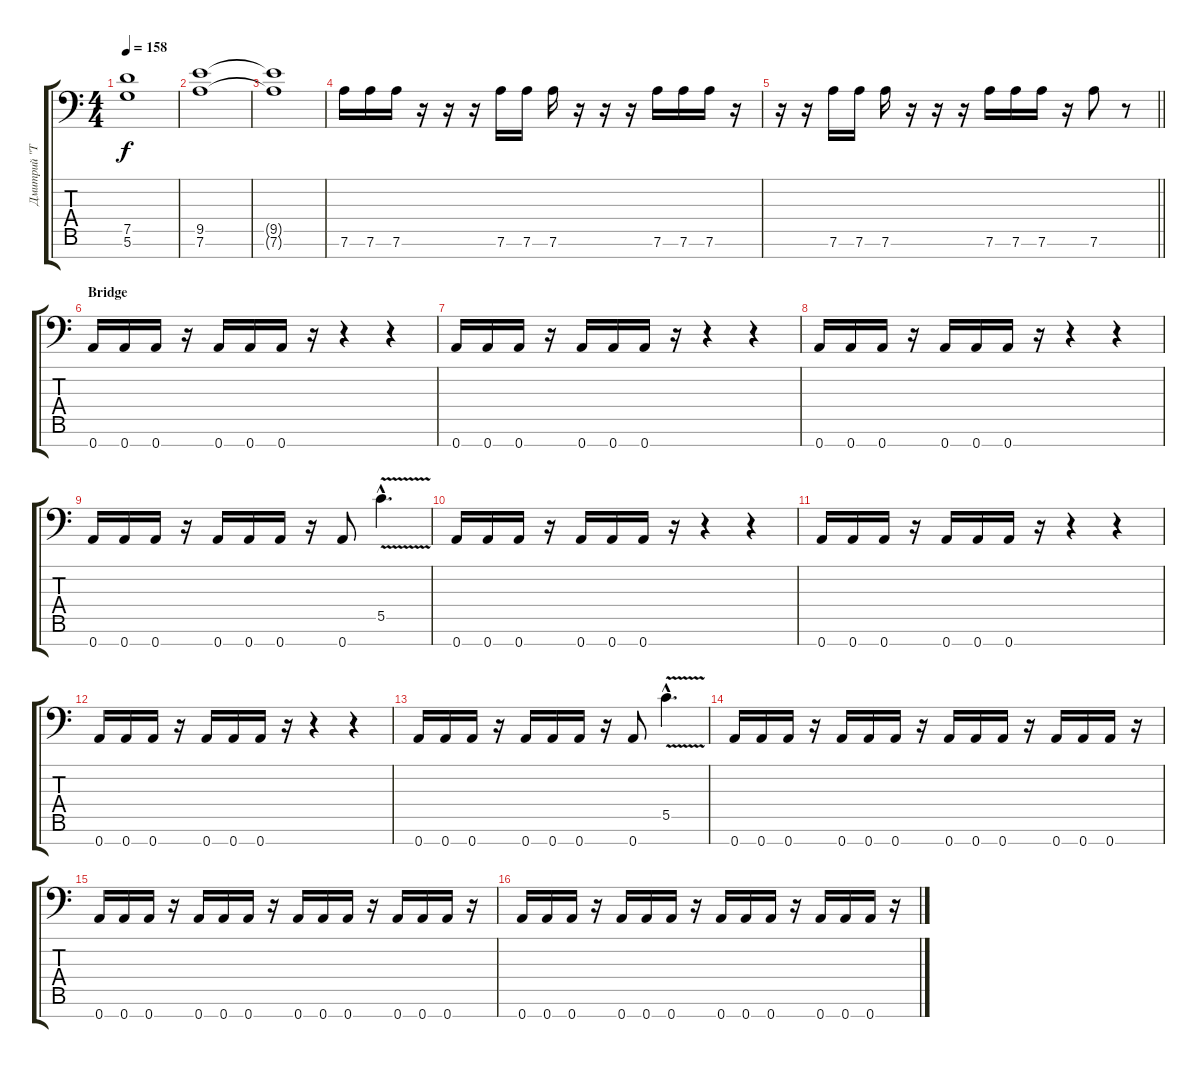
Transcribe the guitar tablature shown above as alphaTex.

\track ("Дмитрий \"Terris\" Процко" "Дмитрий \"T") {instrument acousticguitarsteel}
\staff {score tabs}
\tuning (D4 A3 F3 C3 G2 D2 A1) {hide}
\ts (4 4)
\tempo 158
\clef f4
\ks c
(7.5 5.6).1{dy f} |
(9.5 7.6).1 |
(9.5{t} 7.6{t}).1 |
7.6.16 7.6.16 7.6.16 r.16 r.16 r.16 7.6.16 7.6.16 7.6.16 r.16 r.16 r.16 7.6.16 7.6.16 7.6.16 r.16 |
\barLineRight lightlight
r.16 r.16 7.6.16 7.6.16 7.6.16 r.16 r.16 r.16 7.6.16 7.6.16 7.6.16 r.16 7.6.8 r.8 |
\section ("" "Bridge")
0.7.16 0.7.16 0.7.16 r.16 0.7.16 0.7.16 0.7.16 r.16 r.4 r.4 |
0.7.16 0.7.16 0.7.16 r.16 0.7.16 0.7.16 0.7.16 r.16 r.4 r.4 |
0.7.16 0.7.16 0.7.16 r.16 0.7.16 0.7.16 0.7.16 r.16 r.4 r.4 |
0.7.16 0.7.16 0.7.16 r.16 0.7.16 0.7.16 0.7.16 r.16 0.7.8 5.5{v hac}.4{d instrument guitarharmonics} |
0.7.16{instrument overdrivenguitar} 0.7.16 0.7.16 r.16 0.7.16 0.7.16 0.7.16 r.16 r.4 r.4 |
0.7.16 0.7.16 0.7.16 r.16 0.7.16 0.7.16 0.7.16 r.16 r.4 r.4 |
0.7.16 0.7.16 0.7.16 r.16 0.7.16 0.7.16 0.7.16 r.16 r.4 r.4 |
0.7.16 0.7.16 0.7.16 r.16 0.7.16 0.7.16 0.7.16 r.16 0.7.8 5.5{v hac}.4{d instrument guitarharmonics} |
0.7.16{instrument overdrivenguitar} 0.7.16 0.7.16 r.16 0.7.16 0.7.16 0.7.16 r.16 0.7.16 0.7.16 0.7.16 r.16 0.7.16 0.7.16 0.7.16 r.16 |
0.7.16 0.7.16 0.7.16 r.16 0.7.16 0.7.16 0.7.16 r.16 0.7.16 0.7.16 0.7.16 r.16 0.7.16 0.7.16 0.7.16 r.16 |
0.7.16 0.7.16 0.7.16 r.16 0.7.16 0.7.16 0.7.16 r.16 0.7.16 0.7.16 0.7.16 r.16 0.7.16 0.7.16 0.7.16 r.16
